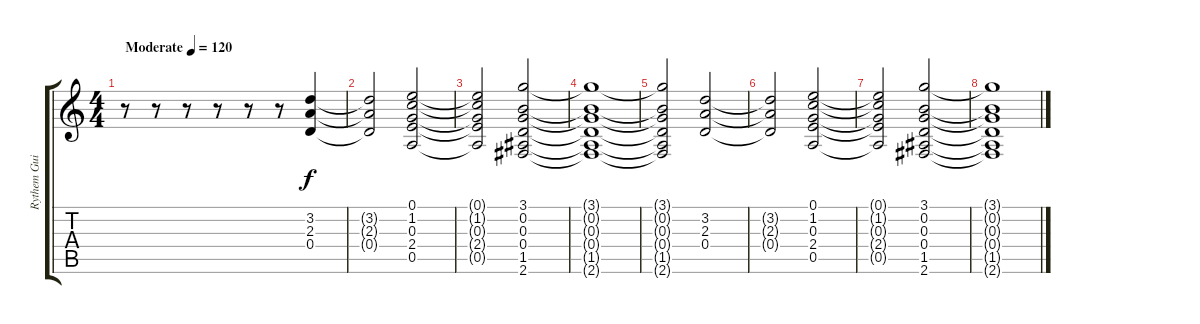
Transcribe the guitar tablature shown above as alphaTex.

\track ("Rythem Guitar" "Rythem Gui") {instrument overdrivenguitar}
\staff {score tabs}
\tuning (E4 B3 G3 D3 A2 E2) {hide}
\ts (4 4)
\tempo (120 "Moderate")
\clef g2
\ks c
r.8{dy f instrument overdrivenguitar} r.8 r.8 r.8 r.8 r.8 (3.2 2.3 0.4).4 |
(3.2{t} 2.3{t} 0.4{t}).2 (0.1 1.2 0.3 2.4 0.5).2 |
(0.1{t} 1.2{t} 0.3{t} 2.4{t} 0.5{t}).2 (3.1 0.2 0.3 0.4 1.5 2.6).2 |
(3.1{t} 0.2{t} 0.3{t} 0.4{t} 1.5{t} 2.6{t}).1 |
(3.1{t} 0.2{t} 0.3{t} 0.4{t} 1.5{t} 2.6{t}).2 (3.2 2.3 0.4).2 |
(3.2{t} 2.3{t} 0.4{t}).2 (0.1 1.2 0.3 2.4 0.5).2 |
(0.1{t} 1.2{t} 0.3{t} 2.4{t} 0.5{t}).2 (3.1 0.2 0.3 0.4 1.5 2.6).2 |
(3.1{t} 0.2{t} 0.3{t} 0.4{t} 1.5{t} 2.6{t}).1
